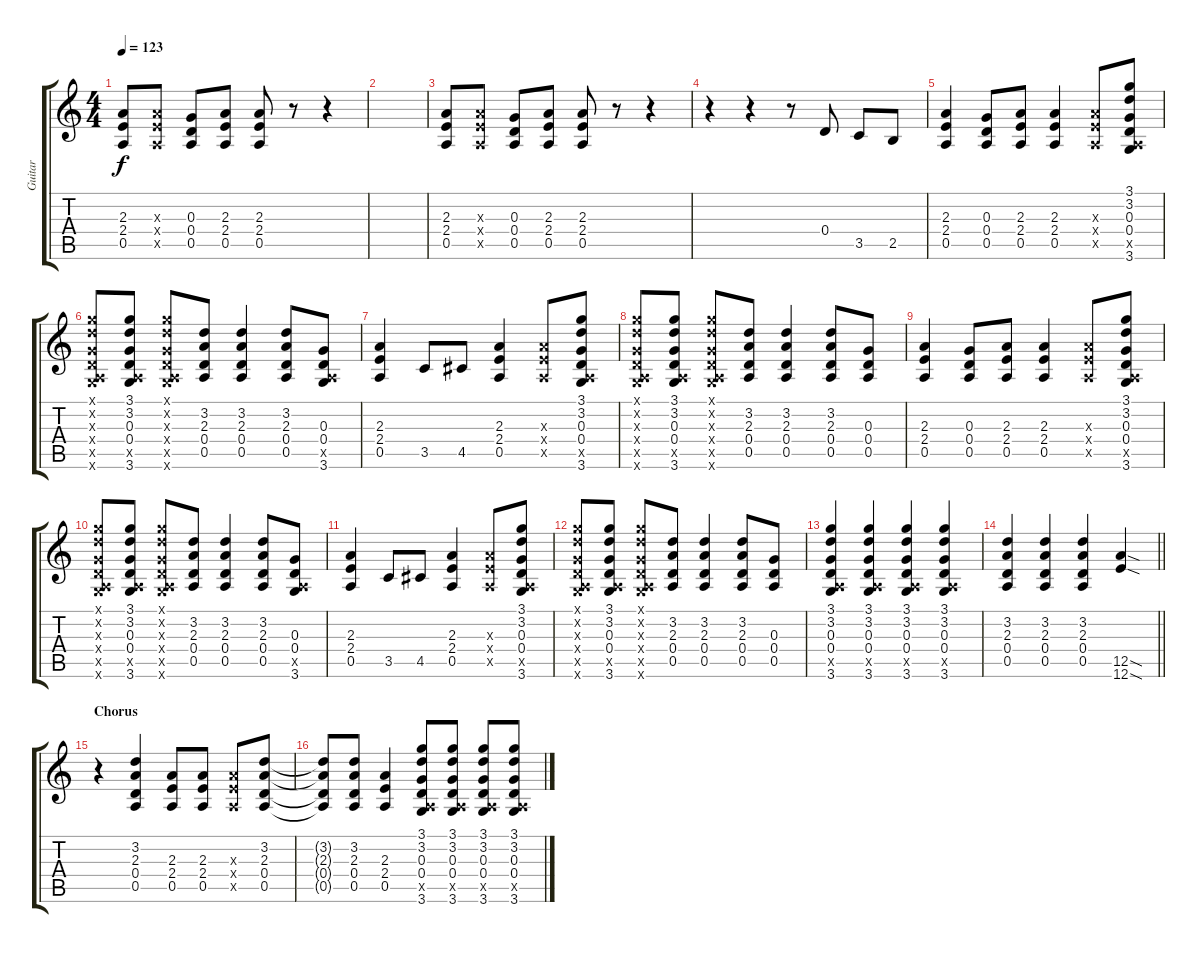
\track ("Guitar" "Guitar") {instrument distortionguitar}
\staff {score tabs}
\tuning (E4 B3 G3 D3 A2 E2) {hide}
\ts (4 4)
\tempo 123
\clef g2
\ks c
(2.3 2.4 0.5).8{dy f} (2.3{x} 2.4{x} 0.5{x}).8 (0.3 0.4 0.5).8 (2.3 2.4 0.5).8 (2.3 2.4 0.5).8 r.8 r.4 |
|
(2.3 2.4 0.5).8 (2.3{x} 2.4{x} 0.5{x}).8 (0.3 0.4 0.5).8 (2.3 2.4 0.5).8 (2.3 2.4 0.5).8 r.8 r.4 |
r.4 r.4 r.8 0.4.8 3.5.8 2.5.8 |
(2.3 2.4 0.5).4 (0.3 0.4 0.5).8 (2.3 2.4 0.5).8 (2.3 2.4 0.5).4 (2.3{x} 2.4{x} 0.5{x}).8 (3.1 3.2 0.3 0.4 0.5{x} 3.6).8 |
(3.1{x} 3.2{x} 0.3{x} 0.4{x} 0.5{x} 3.6{x}).8 (3.1 3.2 0.3 0.4 0.5{x} 3.6).8 (3.1{x} 3.2{x} 0.3{x} 0.4{x} 0.5{x} 3.6{x}).8 (3.2 2.3 0.4 0.5).8 (3.2 2.3 0.4 0.5).4 (3.2 2.3 0.4 0.5).8 (0.3 0.4 0.5{x} 3.6).8 |
(2.3 2.4 0.5).4 3.5.8 4.5.8 (2.3 2.4 0.5).4 (2.3{x} 2.4{x} 0.5{x}).8 (3.1 3.2 0.3 0.4 0.5{x} 3.6).8 |
(3.1{x} 3.2{x} 0.3{x} 0.4{x} 0.5{x} 3.6{x}).8 (3.1 3.2 0.3 0.4 0.5{x} 3.6).8 (3.1{x} 3.2{x} 0.3{x} 0.4{x} 0.5{x} 3.6{x}).8 (3.2 2.3 0.4 0.5).8 (3.2 2.3 0.4 0.5).4 (3.2 2.3 0.4 0.5).8 (0.3 0.4 0.5).8 |
(2.3 2.4 0.5).4 (0.3 0.4 0.5).8 (2.3 2.4 0.5).8 (2.3 2.4 0.5).4 (2.3{x} 2.4{x} 0.5{x}).8 (3.1 3.2 0.3 0.4 0.5{x} 3.6).8 |
(3.1{x} 3.2{x} 0.3{x} 0.4{x} 0.5{x} 3.6{x}).8 (3.1 3.2 0.3 0.4 0.5{x} 3.6).8 (3.1{x} 3.2{x} 0.3{x} 0.4{x} 0.5{x} 3.6{x}).8 (3.2 2.3 0.4 0.5).8 (3.2 2.3 0.4 0.5).4 (3.2 2.3 0.4 0.5).8 (0.3 0.4 0.5{x} 3.6).8 |
(2.3 2.4 0.5).4 3.5.8 4.5.8 (2.3 2.4 0.5).4 (2.3{x} 2.4{x} 0.5{x}).8 (3.1 3.2 0.3 0.4 0.5{x} 3.6).8 |
(3.1{x} 3.2{x} 0.3{x} 0.4{x} 0.5{x} 3.6{x}).8 (3.1 3.2 0.3 0.4 0.5{x} 3.6).8 (3.1{x} 3.2{x} 0.3{x} 0.4{x} 0.5{x} 3.6{x}).8 (3.2 2.3 0.4 0.5).8 (3.2 2.3 0.4 0.5).4 (3.2 2.3 0.4 0.5).8 (0.3 0.4 0.5).8 |
(3.1 3.2 0.3 0.4 0.5{x} 3.6).4 (3.1 3.2 0.3 0.4 0.5{x} 3.6).4 (3.1 3.2 0.3 0.4 0.5{x} 3.6).4 (3.1 3.2 0.3 0.4 0.5{x} 3.6).4 |
\barLineRight lightlight
(3.2 2.3 0.4 0.5).4 (3.2 2.3 0.4 0.5).4 (3.2 2.3 0.4 0.5).4 (12.5{sod} 12.6{sod}).4 |
\section ("" "Chorus")
r.4 (3.2 2.3 0.4 0.5).4 (2.3 2.4 0.5).8 (2.3 2.4 0.5).8 (2.3{x} 2.4{x} 0.5{x}).8 (3.2 2.3 0.4 0.5).8 |
(3.2{t} 2.3{t} 0.4{t} 0.5{t}).8 (3.2 2.3 0.4 0.5).8 (2.3 2.4 0.5).4 (3.1 3.2 0.3 0.4 0.5{x} 3.6).8 (3.1 3.2 0.3 0.4 0.5{x} 3.6).8 (3.1 3.2 0.3 0.4 0.5{x} 3.6).8 (3.1 3.2 0.3 0.4 0.5{x} 3.6).8
